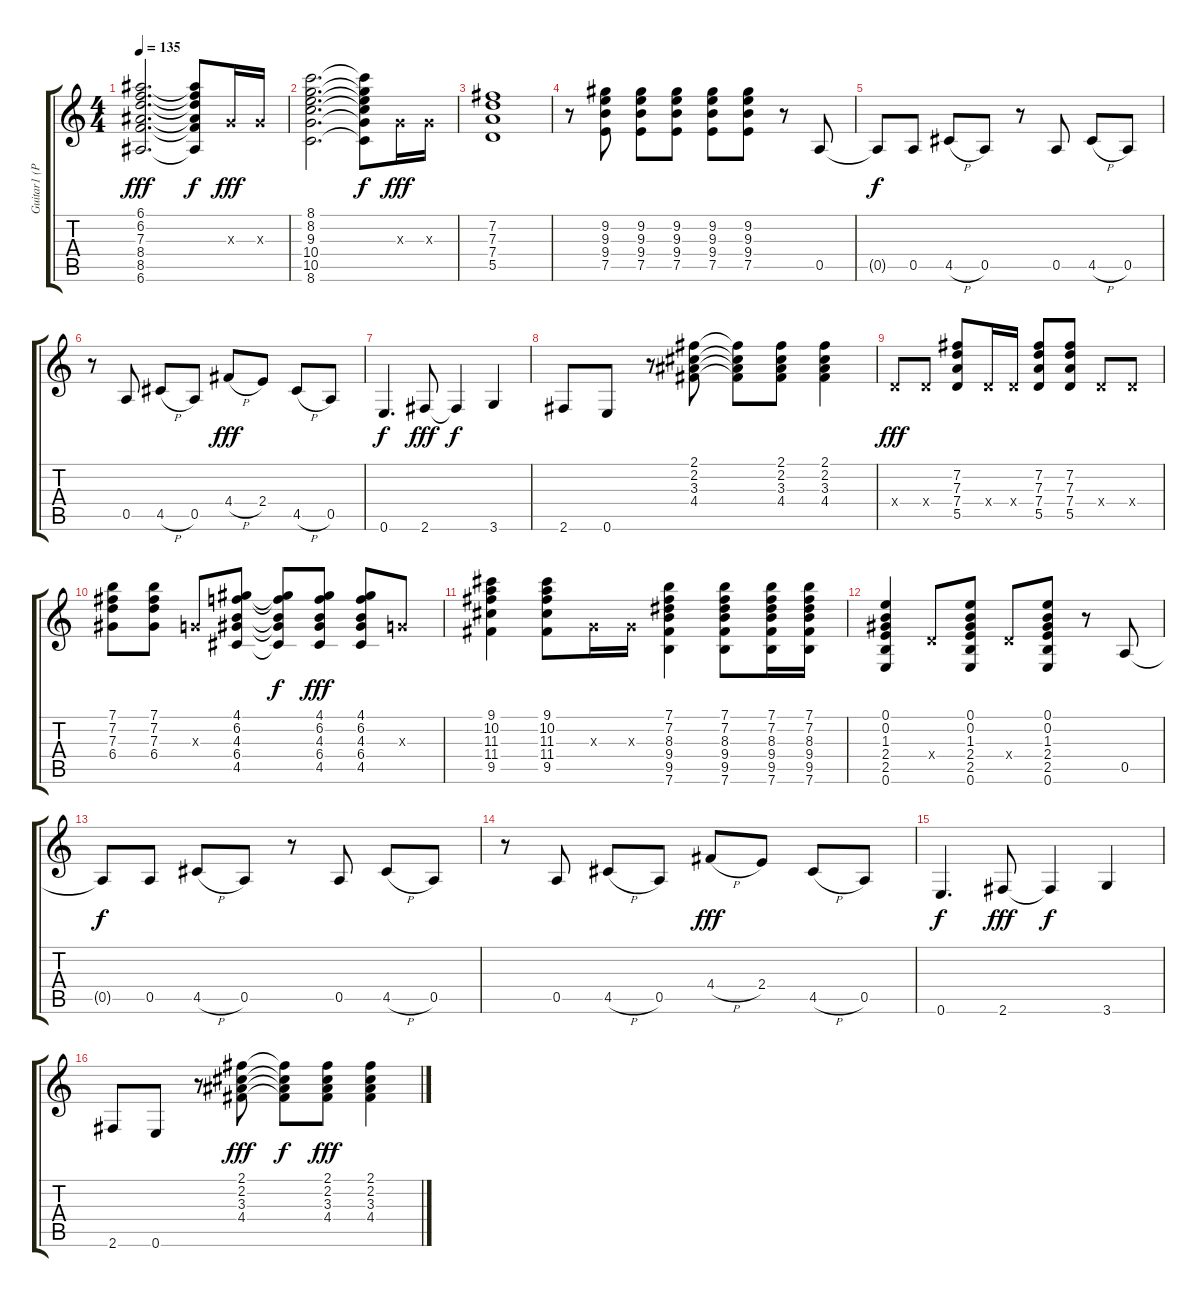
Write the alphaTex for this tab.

\track ("Guitar1 (Part1)" "Guitar1 (P") {instrument overdrivenguitar}
\staff {score tabs}
\tuning (E4 B3 G3 D3 A2 E2) {hide}
\ts (4 4)
\tempo 135
\clef g2
\ks c
(6.1 6.2 7.3 8.4 8.5 6.6).2{d dy fff} (6.1{t} 6.2{t} 7.3{t} 8.4{t} 8.5{t} 6.6{t}).8{dy f} 0.3{x}.16{dy fff} 0.3{x}.16 |
(8.1 8.2 9.3 10.4 10.5 8.6).2{d} (8.1{t} 8.2{t} 9.3{t} 10.4{t} 10.5{t} 8.6{t}).8{dy f} 0.3{x}.16{dy fff} 0.3{x}.16 |
(7.2 7.3 7.4 5.5).1 |
r.8 (9.2 9.3 9.4 7.5).8 (9.2 9.3 9.4 7.5).8 (9.2 9.3 9.4 7.5).8 (9.2 9.3 9.4 7.5).8 (9.2 9.3 9.4 7.5).8 r.8 0.5.8 |
0.5{t}.8{dy f} 0.5.8 4.5{h}.8 0.5.8 r.8 0.5.8 4.5{h}.8 0.5.8 |
r.8 0.5.8 4.5{h}.8 0.5.8 4.4{h}.8{dy fff} 2.4.8 4.5{h}.8 0.5.8 |
0.6.4{d dy f} 2.6.8{dy fff} 2.6{t}.4{dy f} 3.6.4 |
2.6.8 0.6.8 r.8 (2.1 2.2 3.3 4.4).8 (2.1{t} 2.2{t} 3.3{t} 4.4{t}).8 (2.1 2.2 3.3 4.4).8 (2.1 2.2 3.3 4.4).4 |
0.4{x}.8{dy fff} 0.4{x}.8 (7.2 7.3 7.4 5.5).8 0.4{x}.16 0.4{x}.16 (7.2 7.3 7.4 5.5).8 (7.2 7.3 7.4 5.5).8 0.4{x}.8 0.4{x}.8 |
(7.1 7.2 7.3 6.4).8 (7.1 7.2 7.3 6.4).8 0.3{x}.8 (4.1 6.2 4.3 6.4 4.5).8 (4.1{t} 6.2{t} 4.3{t} 6.4{t} 4.5{t}).8{dy f} (4.1 6.2 4.3 6.4 4.5).8{dy fff} (4.1 6.2 4.3 6.4 4.5).8 0.3{x}.8 |
(9.1 10.2 11.3 11.4 9.5).4 (9.1 10.2 11.3 11.4 9.5).8 0.3{x}.16 0.3{x}.16 (7.1 7.2 8.3 9.4 9.5 7.6).4 (7.1 7.2 8.3 9.4 9.5 7.6).8 (7.1 7.2 8.3 9.4 9.5 7.6).16 (7.1 7.2 8.3 9.4 9.5 7.6).16 |
(0.1 0.2 1.3 2.4 2.5 0.6).4 0.4{x}.8 (0.1 0.2 1.3 2.4 2.5 0.6).8 0.4{x}.8 (0.1 0.2 1.3 2.4 2.5 0.6).8 r.8 0.5.8 |
0.5{t}.8{dy f} 0.5.8 4.5{h}.8 0.5.8 r.8 0.5.8 4.5{h}.8 0.5.8 |
r.8 0.5.8 4.5{h}.8 0.5.8 4.4{h}.8{dy fff} 2.4.8 4.5{h}.8 0.5.8 |
0.6.4{d dy f} 2.6.8{dy fff} 2.6{t}.4{dy f} 3.6.4 |
2.6.8 0.6.8 r.8 (2.1 2.2 3.3 4.4).8{dy fff} (2.1{t} 2.2{t} 3.3{t} 4.4{t}).8{dy f} (2.1 2.2 3.3 4.4).8{dy fff} (2.1 2.2 3.3 4.4).4
